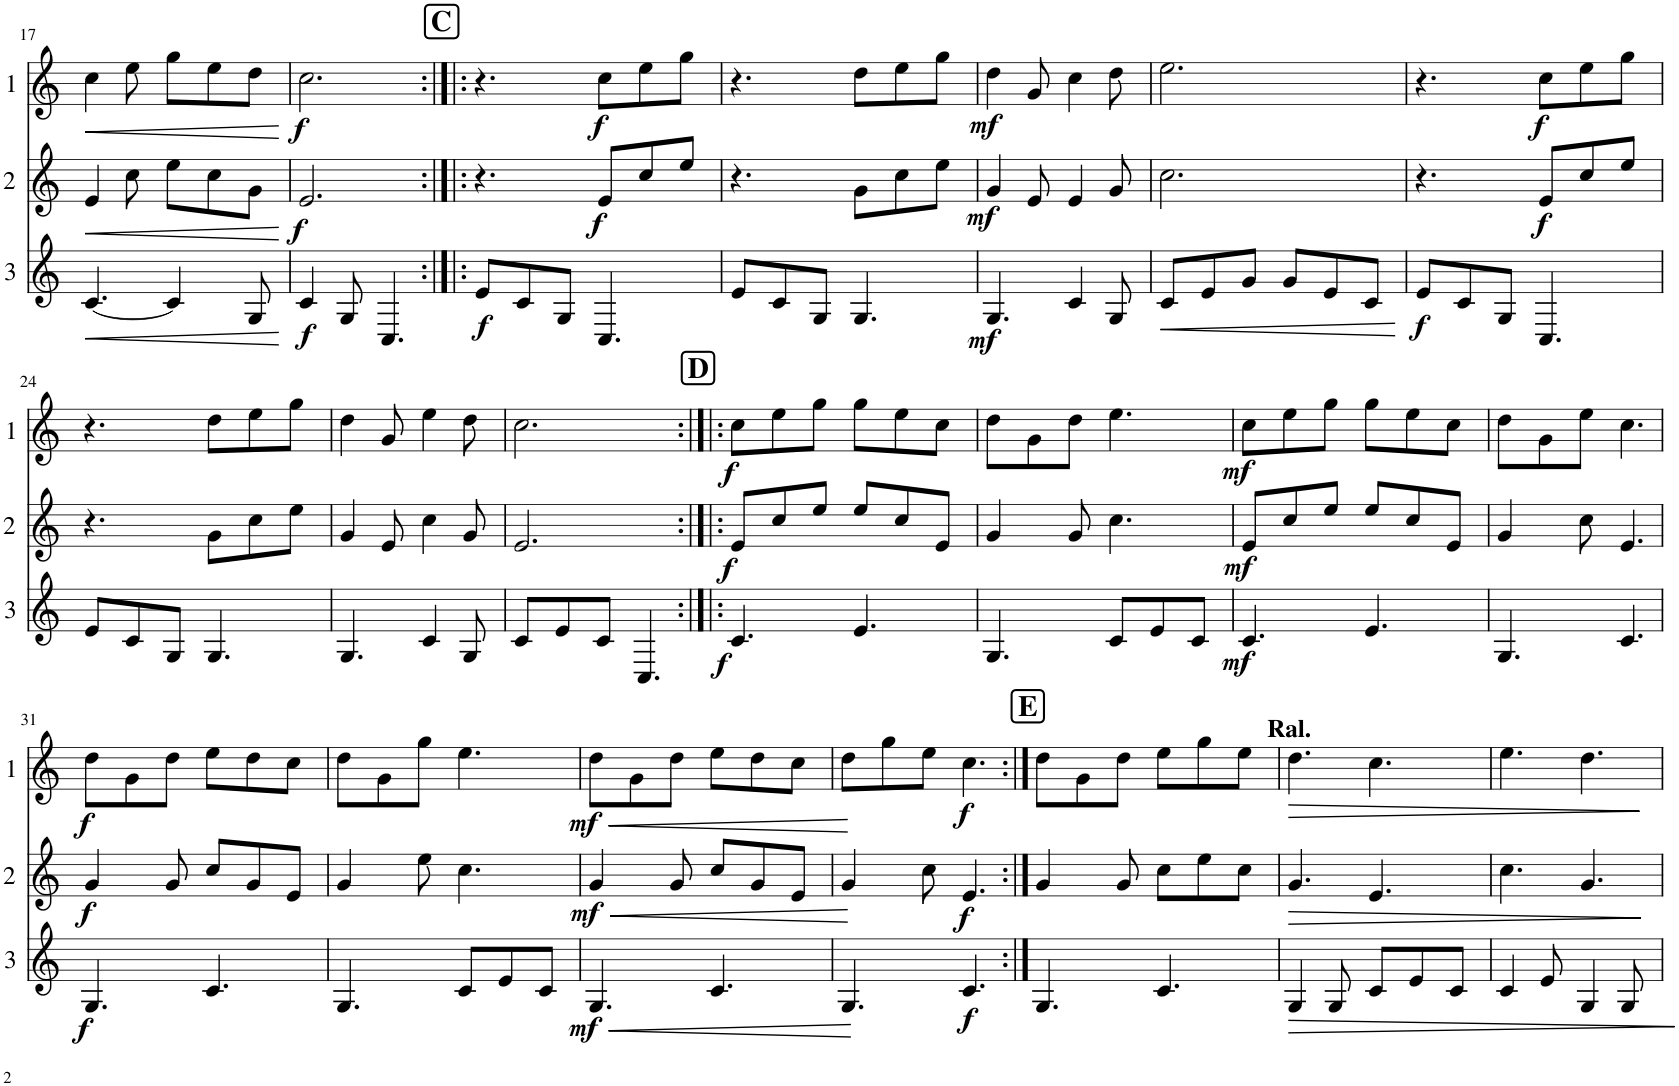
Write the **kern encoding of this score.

**kern	**dynam	**kern	**dynam	**kern	**dynam
*part3	*part3	*part2	*part2	*part1	*part1
*staff3	*staff3	*staff2	*staff2	*staff1	*staff1
*I"3	*	*I"2	*	*I"1	*
!!LO:PB:g=z
*clefG2	*	*clefG2	*	*clefG2	*
*Trd4c7	*	*Trd4c7	*	*Trd4c7	*
*k[]	*	*k[]	*	*k[]	*
*M6/8	*	*M6/8	*	*M6/8	*
=17	=17	=17	=17	=17	=17
!	!LO:HP:b	!	!LO:HP:b	!	!LO:HP:b
[4.c/	<	4e/	<	4cc\	<
.	.	8cc\	.	8ee\	.
4c/]	.	8ee\L	.	8gg\L	.
.	.	8cc\	.	8ee\	.
8G/	.	8g\J	.	8dd\J	.
.	[	.	[	.	[
=18	=18	=18	=18	=18	=18
!	!LO:DY:b	!	!LO:DY:b	!	!LO:DY:b
4c/	f	2.e/	f	2.cc\	f
8G/	.	.	.	.	.
4.C/	.	.	.	.	.
!!LO:REH:place=s1:a:B:cj:fs=14:t=C
=19:|!|:	=19:|!|:	=19:|!|:	=19:|!|:	=19:|!|:	=19:|!|:
!	!LO:DY:b	!	!	!	!
8e/L	f	4.r	.	4.r	.
8c/	.	.	.	.	.
8G/J	.	.	.	.	.
!	!	!	!LO:DY:b	!	!LO:DY:b
4.C/	.	8e/L	f	8cc\L	f
.	.	8cc/	.	8ee\	.
.	.	8ee/J	.	8gg\J	.
=20	=20	=20	=20	=20	=20
8e/L	.	4.r	.	4.r	.
8c/	.	.	.	.	.
8G/J	.	.	.	.	.
4.G/	.	8g\L	.	8dd\L	.
.	.	8cc\	.	8ee\	.
.	.	8ee\J	.	8gg\J	.
=21	=21	=21	=21	=21	=21
!	!LO:DY:b	!	!LO:DY:b	!	!LO:DY:b
4.G/	mf	4g/	mf	4dd\	mf
.	.	8e/	.	8g/	.
4c/	.	4e/	.	4cc\	.
8G/	.	8g/	.	8dd\	.
=22	=22	=22	=22	=22	=22
!	!LO:HP:b	!	!	!	!
8c/L	<	2.cc\	.	2.ee\	.
8e/	.	.	.	.	.
8g/J	.	.	.	.	.
8g/L	.	.	.	.	.
8e/	.	.	.	.	.
8c/J	.	.	.	.	.
.	[	.	.	.	.
=23	=23	=23	=23	=23	=23
!	!LO:DY:b	!	!	!	!
8e/L	f	4.r	.	4.r	.
8c/	.	.	.	.	.
8G/J	.	.	.	.	.
!	!	!	!LO:DY:b	!	!LO:DY:b
4.C/	.	8e/L	f	8cc\L	f
.	.	8cc/	.	8ee\	.
.	.	8ee/J	.	8gg\J	.
!!LO:LB:g=z
=24	=24	=24	=24	=24	=24
8e/L	.	4.r	.	4.r	.
8c/	.	.	.	.	.
8G/J	.	.	.	.	.
4.G/	.	8g\L	.	8dd\L	.
.	.	8cc\	.	8ee\	.
.	.	8ee\J	.	8gg\J	.
=25	=25	=25	=25	=25	=25
4.G/	.	4g/	.	4dd\	.
.	.	8e/	.	8g/	.
4c/	.	4cc\	.	4ee\	.
8G/	.	8g/	.	8dd\	.
=26	=26	=26	=26	=26	=26
8c/L	.	2.e/	.	2.cc\	.
8e/	.	.	.	.	.
8c/J	.	.	.	.	.
4.C/	.	.	.	.	.
!!LO:REH:place=s1:a:B:cj:fs=14:t=D
=27:|!|:	=27:|!|:	=27:|!|:	=27:|!|:	=27:|!|:	=27:|!|:
!	!LO:DY:b	!	!LO:DY:b	!	!LO:DY:b
4.c/	f	8e/L	f	8cc\L	f
.	.	8cc/	.	8ee\	.
.	.	8ee/J	.	8gg\J	.
4.e/	.	8ee/L	.	8gg\L	.
.	.	8cc/	.	8ee\	.
.	.	8e/J	.	8cc\J	.
=28	=28	=28	=28	=28	=28
4.G/	.	4g/	.	8dd\L	.
.	.	.	.	8g\	.
.	.	8g/	.	8dd\J	.
8c/L	.	4.cc\	.	4.ee\	.
8e/	.	.	.	.	.
8c/J	.	.	.	.	.
=29	=29	=29	=29	=29	=29
!	!LO:DY:b	!	!LO:DY:b	!	!LO:DY:b
4.c/	mf	8e/L	mf	8cc\L	mf
.	.	8cc/	.	8ee\	.
.	.	8ee/J	.	8gg\J	.
4.e/	.	8ee/L	.	8gg\L	.
.	.	8cc/	.	8ee\	.
.	.	8e/J	.	8cc\J	.
=30	=30	=30	=30	=30	=30
4.G/	.	4g/	.	8dd\L	.
.	.	.	.	8g\	.
.	.	8cc\	.	8ee\J	.
4.c/	.	4.e/	.	4.cc\	.
!!LO:LB:g=z
=31	=31	=31	=31	=31	=31
!	!LO:DY:b	!	!LO:DY:b	!	!LO:DY:b
4.G/	f	4g/	f	8dd\L	f
.	.	.	.	8g\	.
.	.	8g/	.	8dd\J	.
4.c/	.	8cc/L	.	8ee\L	.
.	.	8g/	.	8dd\	.
.	.	8e/J	.	8cc\J	.
=32	=32	=32	=32	=32	=32
4.G/	.	4g/	.	8dd\L	.
.	.	.	.	8g\	.
.	.	8ee\	.	8gg\J	.
8c/L	.	4.cc\	.	4.ee\	.
8e/	.	.	.	.	.
8c/J	.	.	.	.	.
=33	=33	=33	=33	=33	=33
!	!LO:HP:b	!	!LO:HP:b	!	!LO:HP:b
!	!LO:DY:n=1:b	!	!LO:DY:n=1:b	!	!LO:DY:n=1:b
4.G/	< mf	4g/	< mf	8dd\L	< mf
.	.	.	.	8g\	.
.	.	8g/	.	8dd\J	.
4.c/	.	8cc/L	.	8ee\L	.
.	.	8g/	.	8dd\	.
.	.	8e/J	.	8cc\J	.
.	[	.	[	.	[
=34	=34	=34	=34	=34	=34
4.G/	.	4g/	.	8dd\L	.
.	.	.	.	8gg\	.
.	.	8cc\	.	8ee\J	.
!	!LO:DY:b	!	!LO:DY:b	!	!LO:DY:b
4.c/	f	4.e/	f	4.cc\	f
!!LO:REH:place=s1:a:B:cj:fs=14:t=E
=35:|!	=35:|!	=35:|!	=35:|!	=35:|!	=35:|!
4.G/	.	4g/	.	8dd\L	.
.	.	.	.	8g\	.
.	.	8g/	.	8dd\J	.
4.c/	.	8cc\L	.	8ee\L	.
.	.	8ee\	.	8gg\	.
.	.	8cc\J	.	8ee\J	.
=36	=36	=36	=36	=36	=36
!	!	!	!	!LO:TX:a:B:t=Ral.	!
!	!LO:HP:b	!	!LO:HP:b	!	!LO:HP:b
4G/	>	4.g/	>	4.dd\	>
8G/	.	.	.	.	.
8c/L	.	4.e/	.	4.cc\	.
8e/	.	.	.	.	.
8c/J	.	.	.	.	.
.	]	.	]	.	]
=37	=37	=37	=37	=37	=37
4c/	.	4.cc\	.	4.ee\	.
8e/	.	.	.	.	.
4G/	.	4.g/	.	4.dd\	.
8G/	.	.	.	.	.
=	=	=	=	=	=
*-	*-	*-	*-	*-	*-
